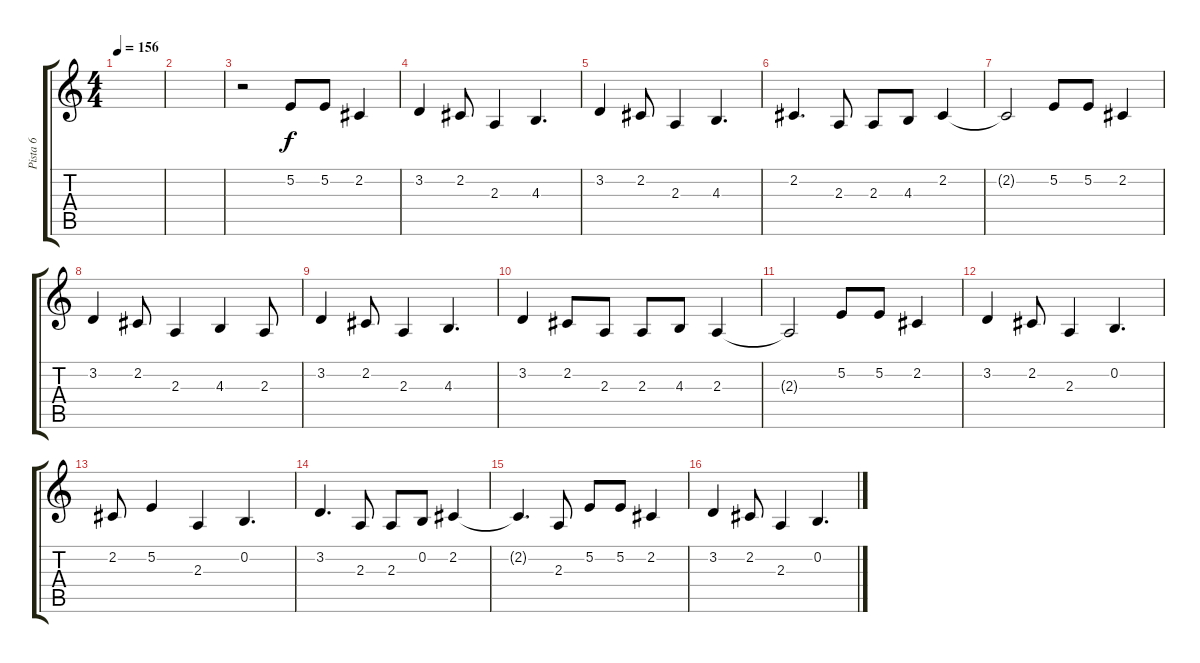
\track ("Pista 6" "Pista 6") {instrument electricgrandpiano}
\staff {score tabs}
\tuning (E4 B3 G3 D3 A2 E2) {hide}
\ts (4 4)
\tempo 156
\clef g2
\ks c
|
|
r.2 5.2.8 5.2.8 2.2.4 |
3.2.4 2.2.8 2.3.4 4.3.4{d} |
3.2.4 2.2.8 2.3.4 4.3.4{d} |
2.2.4{d} 2.3.8 2.3.8 4.3.8 2.2.4 |
2.2{t}.2 5.2.8 5.2.8 2.2.4 |
3.2.4 2.2.8 2.3.4 4.3.4 2.3.8 |
3.2.4 2.2.8 2.3.4 4.3.4{d} |
3.2.4 2.2.8 2.3.8 2.3.8 4.3.8 2.3.4 |
2.3{t}.2 5.2.8 5.2.8 2.2.4 |
3.2.4 2.2.8 2.3.4 0.2.4{d} |
2.2.8 5.2.4 2.3.4 0.2.4{d} |
3.2.4{d} 2.3.8 2.3.8 0.2.8 2.2.4 |
2.2{t}.4{d} 2.3.8 5.2.8 5.2.8 2.2.4 |
3.2.4 2.2.8 2.3.4 0.2.4{d}
